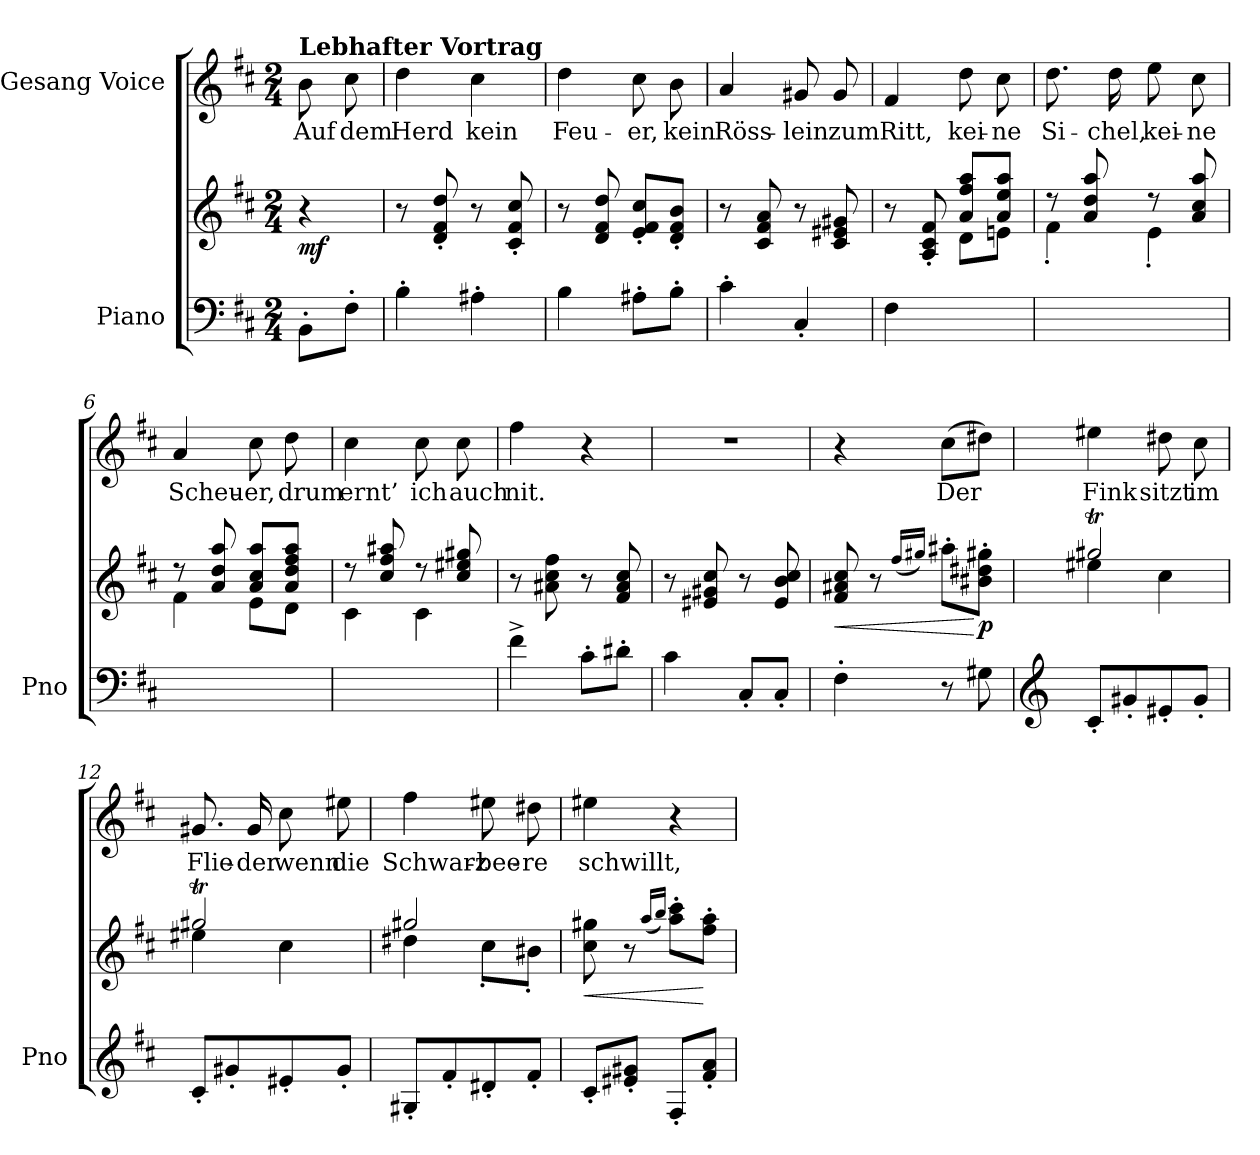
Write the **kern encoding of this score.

**kern	**kern	**dynam	**kern	**text
*part2	*part2	*part2	*part1	*part1
*staff3	*staff2	*staff2/3	*staff1	*staff1
*I"Piano	*	*	*I"Gesang Voice	*
*I'Pno	*	*	*	*
*clefF4	*clefG2	*	*clefG2	*
*k[f#c#]	*k[f#c#]	*	*k[f#c#]	*
*M2/4	*M2/4	*	*M2/4	*
*MM140	*MM140	*	*MM140	*
=	=	=	=	=
!	!	!	!LO:TX:a:B:t=Lebhafter Vortrag	!
!	!	!LO:DY:b	!	!LO:LY:b
8BB'\L	4r	mf	8b\	Auf
!	!	!	!	!LO:LY:b
8F#'\J	.	.	8cc#\	dem
=1	=1	=1	=1	=1
!	!	!	!	!LO:LY:b
4B'\	8r	.	4dd\	Herd
.	8d/' 8f#/' 8dd/'	.	.	.
!	!	!	!	!LO:LY:b
4A#X'\	8r	.	4cc#\	kein
.	8c#/' 8f#/' 8cc#/'	.	.	.
=2	=2	=2	=2	=2
!	!	!	!	!LO:LY:b
4B\	8r	.	4dd\	Feu-
.	8d/ 8f#/ 8dd/	.	.	.
!	!	!	!	!LO:LY:b
8A#X'\L	8e/' 8f#/' 8cc#/'L	.	8cc#\	-er,
!	!	!	!	!LO:LY:b
8B'\J	8d/' 8f#/' 8b/'J	.	8b\	kein
=3	=3	=3	=3	=3
!	!	!	!	!LO:LY:b
4c#'\	8r	.	4a/	Röss-
.	8c#/ 8f#/ 8a/	.	.	.
!	!	!	!	!LO:LY:b
4C#'/	8r	.	8g#X/	-lein
!	!	!	!	!LO:LY:b
.	8c#/ 8e#X/ 8g#X/	.	8g#/	zum
!!LO:LB:g=z
=4	=4	=4	=4	=4
*	*^	*	*	*
!	!	!	!	!	!LO:LY:b
4F#\	8r	4ryy	.	4f#/	Ritt,
.	8A/' 8c#/' 8f#/'	.	.	.	.
!	!	!	!	!	!LO:LY:b
4ryy	8a/ 8ff#/ 8aa/L	8d\L	.	8dd\	kei-
!	!	!	!	!	!LO:LY:b
.	8a/ 8ee/ 8aa/J	8en\J	.	8cc#\	-ne
=5	=5	=5	=5	=5	=5
!	!	!	!	!	!LO:LY:b
2ryy	8rdd	4f#'\	.	8.dd\	Si-
.	8a/ 8dd/ 8aa/	.	.	.	.
!	!	!	!	!	!LO:LY:b
.	.	.	.	16dd\	-chel,
!	!	!	!	!	!LO:LY:b
.	8rdd	4e'\	.	8ee\	kei-
!	!	!	!	!	!LO:LY:b
.	8a/ 8cc#/ 8aa/	.	.	8cc#\	-ne
=6	=6	=6	=6	=6	=6
!	!	!	!	!	!LO:LY:b
2ryy	8rdd	4f#\	.	4a/	Scheu-
.	8a/ 8dd/ 8aa/	.	.	.	.
!	!	!	!	!	!LO:LY:b
.	8a/ 8cc#/ 8aa/L	8e\L	.	8cc#\	-er,
!	!	!	!	!	!LO:LY:b
.	8a/ 8dd/ 8ff#/ 8aa/J	8d\J	.	8dd\	drum
=7	=7	=7	=7	=7	=7
!	!	!	!	!	!LO:LY:b
2ryy	8r	4c#\	.	4cc#\	ernt’
.	8cc#/ 8ff#/ 8aa#X/	.	.	.	.
!	!	!	!	!	!LO:LY:b
.	8r	4c#\	.	8cc#\	ich
!	!	!	!	!	!LO:LY:b
.	8cc#/ 8ee#X/ 8gg#X/	.	.	8cc#\	auch
*	*v	*v	*	*	*
!!LO:LB:g=z
=8	=8	=8	=8	=8
!	!	!	!	!LO:LY:b
4f#^\	8r	.	4ff#\	nit.
.	8a#X\ 8cc#\ 8ff#\	.	.	.
8c#'\L	8r	.	4r	.
8d#X'\J	8f#/ 8a#/ 8cc#/	.	.	.
=9	=9	=9	=9	=9
4c#\	8r	.	2r	.
.	8e#X/ 8g#X/ 8cc#/	.	.	.
8C#'/L	8r	.	.	.
8C#'/J	8e#/ 8b/ 8cc#/	.	.	.
=10	=10	=10	=10	=10
!	!	!LO:HP:b	!	!
4F#'\	8f#/ 8a#X/ 8cc#/	<	4r	.
.	8r	.	.	.
.	(<16qff#/LL	.	.	.
.	16qgg#X/JJ)	.	.	.
!	!	!	!	!LO:LY:b
8r	8aa#X'\L	.	(>8cc#\L	Der
!	!	!LO:DY:n=1:b	!	!
8G#X\	8b#X\' 8dd#X\' 8gg#\'J	[ p	8dd#X\J)	.
=11	=11	=11	=11	=11
*clefG2	*	*	*	*
*	*^	*	*	*
!	!	!	!	!	!LO:LY:b
8c#'/L	2gg#Xt/	4ee#X\	.	4ee#X\	Fink
8g#X'/	.	.	.	.	.
!	!	!	!	!	!LO:LY:b
8e#X'/	.	4cc#TTT\	.	8dd#X\	sitzt
!	!	!	!	!	!LO:LY:b
8g#'/J	.	.	.	8cc#\	im
!!LO:PB:g=z
=12	=12	=12	=12	=12	=12
!	!	!	!	!	!LO:LY:b
8c#'/L	2gg#Xt/	4ee#X\	.	8.g#X/	Flie-
8g#X'/	.	.	.	.	.
!	!	!	!	!	!LO:LY:b
.	.	.	.	16g#/	-der
!	!	!	!	!	!LO:LY:b
8e#X'/	.	4cc#\	.	8cc#\	wenn
!	!	!	!	!	!LO:LY:b
8g#'/J	.	.	.	8ee#X\	die
=13	=13	=13	=13	=13	=13
!	!	!	!	!	!LO:LY:b
8G#X'/L	2gg#X/	4dd#X\	.	4ff#\	Schwarz-
8f#'/	.	.	.	.	.
!	!	!	!	!	!LO:LY:b
8d#X'/	.	8cc#TTT'\L	.	8ee#X\	-bee-
!	!	!	!	!	!LO:LY:b
8f#'/J	.	8b#X'\J	.	8dd#X\	-re
=14	=14	=14	=14	=14	=14
!	!	!	!LO:HP:b	!	!LO:LY:b
*	*v	*v	*	*	*
8c#'/L	8cc#\ 8gg#X\	<	4ee#X\	schwillt,
8e#X/' 8g#X/'J	8r	.	.	.
.	(<16qaa/LL	.	.	.
.	16qbb/JJ)	.	.	.
8F#'/L	8aa\' 8ccc#\'L	.	4r	.
8f#/' 8a/'J	8ff#\' 8aa\'J	[	.	.
=	=	=	=	=
*-	*-	*-	*-	*-
